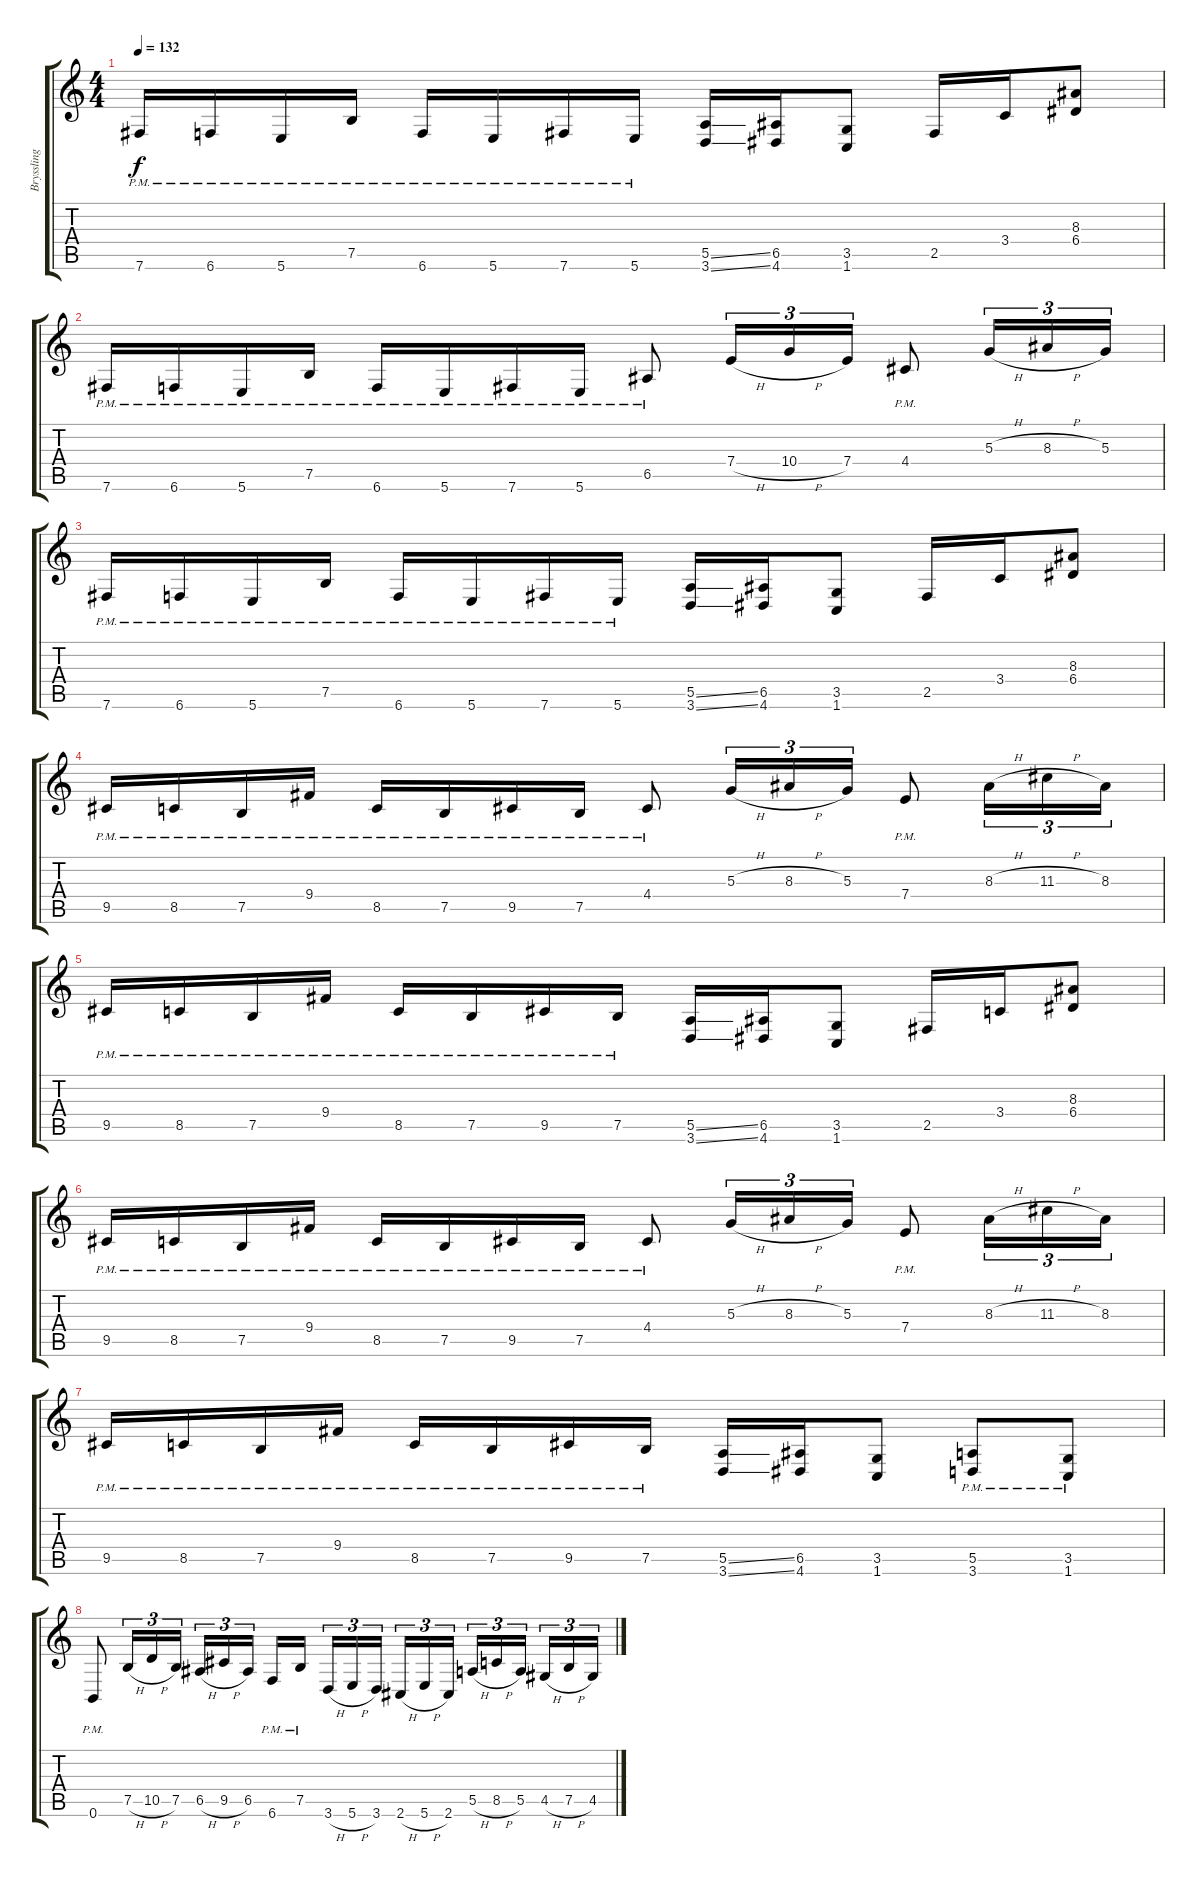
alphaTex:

\track ("Bryssling" "Bryssling") {instrument distortionguitar}
\staff {score tabs}
\tuning (B3 Gb3 D3 A2 E2 B1) {hide}
\ts (4 4)
\tempo 132
\clef g2
\ks c
7.6{pm}.16{dy f} 6.6{pm}.16 5.6{pm}.16 7.5{pm}.16 6.6{pm}.16 5.6{pm}.16 7.6{pm}.16 5.6{pm}.16 (5.5{ss} 3.6{ss}).16 (6.5 4.6).16 (3.5 1.6).8 2.5.16 3.4.16 (8.3 6.4).8 |
7.6{pm}.16 6.6{pm}.16 5.6{pm}.16 7.5{pm}.16 6.6{pm}.16 5.6{pm}.16 7.6{pm}.16 5.6{pm}.16 6.5{pm}.8 7.4{h}.16{tu (3 2)} 10.4{h}.16{tu (3 2)} 7.4.16{tu (3 2)} 4.4{pm}.8 5.3{h}.16{tu (3 2)} 8.3{h}.16{tu (3 2)} 5.3.16{tu (3 2)} |
7.6{pm}.16 6.6{pm}.16 5.6{pm}.16 7.5{pm}.16 6.6{pm}.16 5.6{pm}.16 7.6{pm}.16 5.6{pm}.16 (5.5{ss} 3.6{ss}).16 (6.5 4.6).16 (3.5 1.6).8 2.5.16 3.4.16 (8.3 6.4).8 |
9.5{pm}.16 8.5{pm}.16 7.5{pm}.16 9.4{pm}.16 8.5{pm}.16 7.5{pm}.16 9.5{pm}.16 7.5{pm}.16 4.4{pm}.8 5.3{h}.16{tu (3 2)} 8.3{h}.16{tu (3 2)} 5.3.16{tu (3 2)} 7.4{pm}.8 8.3{h}.16{tu (3 2)} 11.3{h}.16{tu (3 2)} 8.3.16{tu (3 2)} |
9.5{pm}.16 8.5{pm}.16 7.5{pm}.16 9.4{pm}.16 8.5{pm}.16 7.5{pm}.16 9.5{pm}.16 7.5{pm}.16 (5.5{ss} 3.6{ss}).16 (6.5 4.6).16 (3.5 1.6).8 2.5.16 3.4.16 (8.3 6.4).8 |
9.5{pm}.16 8.5{pm}.16 7.5{pm}.16 9.4{pm}.16 8.5{pm}.16 7.5{pm}.16 9.5{pm}.16 7.5{pm}.16 4.4{pm}.8 5.3{h}.16{tu (3 2)} 8.3{h}.16{tu (3 2)} 5.3.16{tu (3 2)} 7.4{pm}.8 8.3{h}.16{tu (3 2)} 11.3{h}.16{tu (3 2)} 8.3.16{tu (3 2)} |
9.5{pm}.16 8.5{pm}.16 7.5{pm}.16 9.4{pm}.16 8.5{pm}.16 7.5{pm}.16 9.5{pm}.16 7.5{pm}.16 (5.5{ss} 3.6{ss}).16 (6.5 4.6).16 (3.5 1.6).8 (5.5{pm} 3.6{pm}).8 (3.5{pm} 1.6{pm}).8 |
0.6{pm}.8 7.5{h}.16{tu (3 2)} 10.5{h}.16{tu (3 2)} 7.5.16{tu (3 2)} 6.5{h}.16{tu (3 2)} 9.5{h}.16{tu (3 2)} 6.5.16{tu (3 2) beam splitsecondary} 6.6{pm}.16 7.5{pm}.16 3.6{h}.16{tu (3 2)} 5.6{h}.16{tu (3 2)} 3.6.16{tu (3 2) beam splitsecondary} 2.6{h}.16{tu (3 2)} 5.6{h}.16{tu (3 2)} 2.6.16{tu (3 2)} 5.5{h}.16{tu (3 2)} 8.5{h}.16{tu (3 2)} 5.5.16{tu (3 2) beam splitsecondary} 4.5{h}.16{tu (3 2)} 7.5{h}.16{tu (3 2)} 4.5.16{tu (3 2)}
